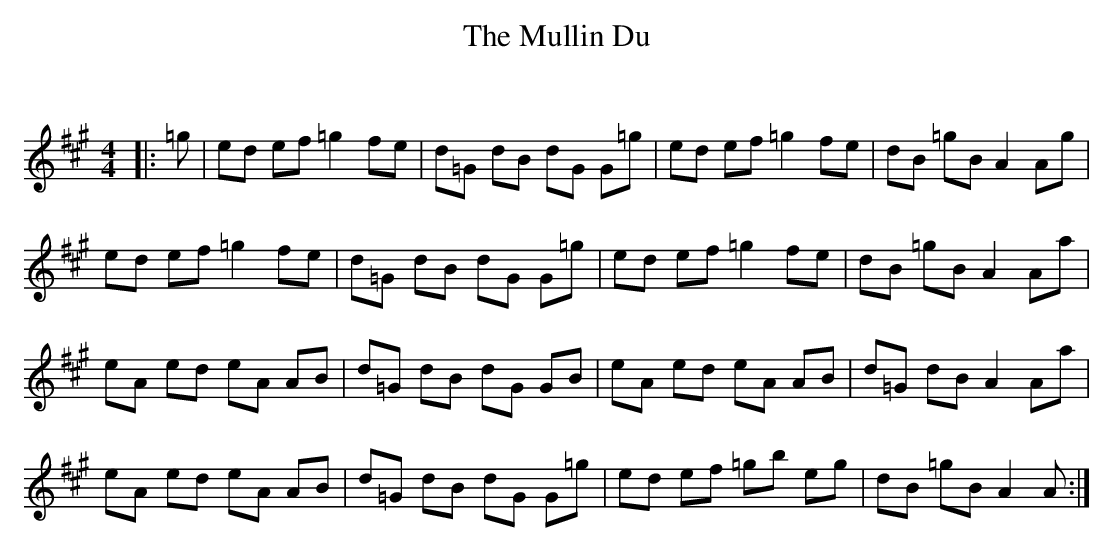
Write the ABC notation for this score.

X:1
T: The Mullin Du
C:
Q: 232
K:A
M:4/4
L:1/8
|:=g|ed ef =g2 fe|d=G dB dG G=g|ed ef =g2 fe|dB =gB A2 Ag|
ed ef =g2 fe|d=G dB dG G=g|ed ef =g2 fe|dB =gB A2 Aa|
eA ed eA AB|d=G dB dG GB|eA ed eA AB|d=G dB A2 Aa|
eA ed eA AB|d=G dB dG G=g|ed ef =gb eg|dB =gB A2 A:|
